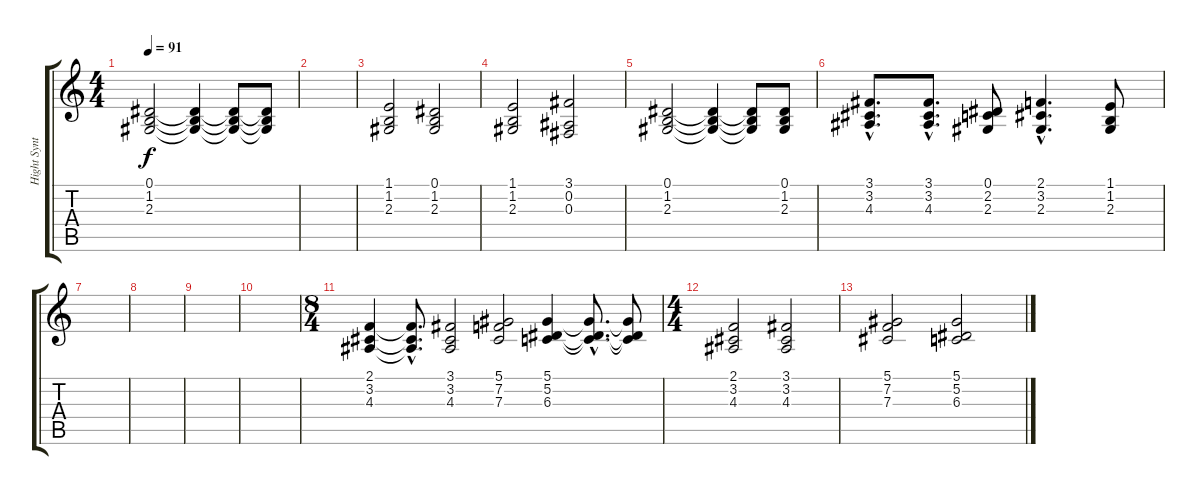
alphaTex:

\track ("Hight Synth" "Hight Synt") {instrument stringensemble2}
\staff {score tabs}
\tuning (Eb4 Bb3 Gb3 Db3 Ab2 Eb2) {hide}
\ts (4 4)
\tempo 91
\clef g2
\ks c
(0.1 1.2 2.3).2{dy f} (0.1{t} 1.2{t} 2.3{t}).4 (0.1{t} 1.2{t} 2.3{t}).8 (0.1{t} 1.2{t} 2.3{t}).8 |
|
(1.1 1.2 2.3).2 (0.1 1.2 2.3).2 |
(1.1 1.2 2.3).2 (3.1 0.2 0.3).2 |
(0.1 1.2 2.3).2 (0.1{t} 1.2{t} 2.3{t}).4 (0.1{t} 1.2{t} 2.3{t}).8 (0.1 1.2 2.3).8 |
(3.1{hac} 3.2{hac} 4.3{hac}).8{d} (3.1{hac} 3.2{hac} 4.3{hac}).8{d} (0.1 2.2 2.3).8 (2.1{hac} 3.2{hac} 2.3{hac}).4{d} (1.1 1.2 2.3).8 |
|
|
|
|
\ts (8 4)
(2.1 3.2 4.3).4 (2.1{hac t} 3.2{hac t} 4.3{hac t}).8{d} (3.1 3.2 4.3).2 (5.1 7.2 7.3).2 (5.1 5.2 6.3).4 (5.1{hac t} 5.2{hac t} 6.3{hac t}).8{d} (5.1{t} 5.2{t} 6.3{t}).8 |
\ts (4 4)
(2.1 3.2 4.3).2 (3.1 3.2 4.3).2 |
(5.1 7.2 7.3).2 (5.1 5.2 6.3).2
